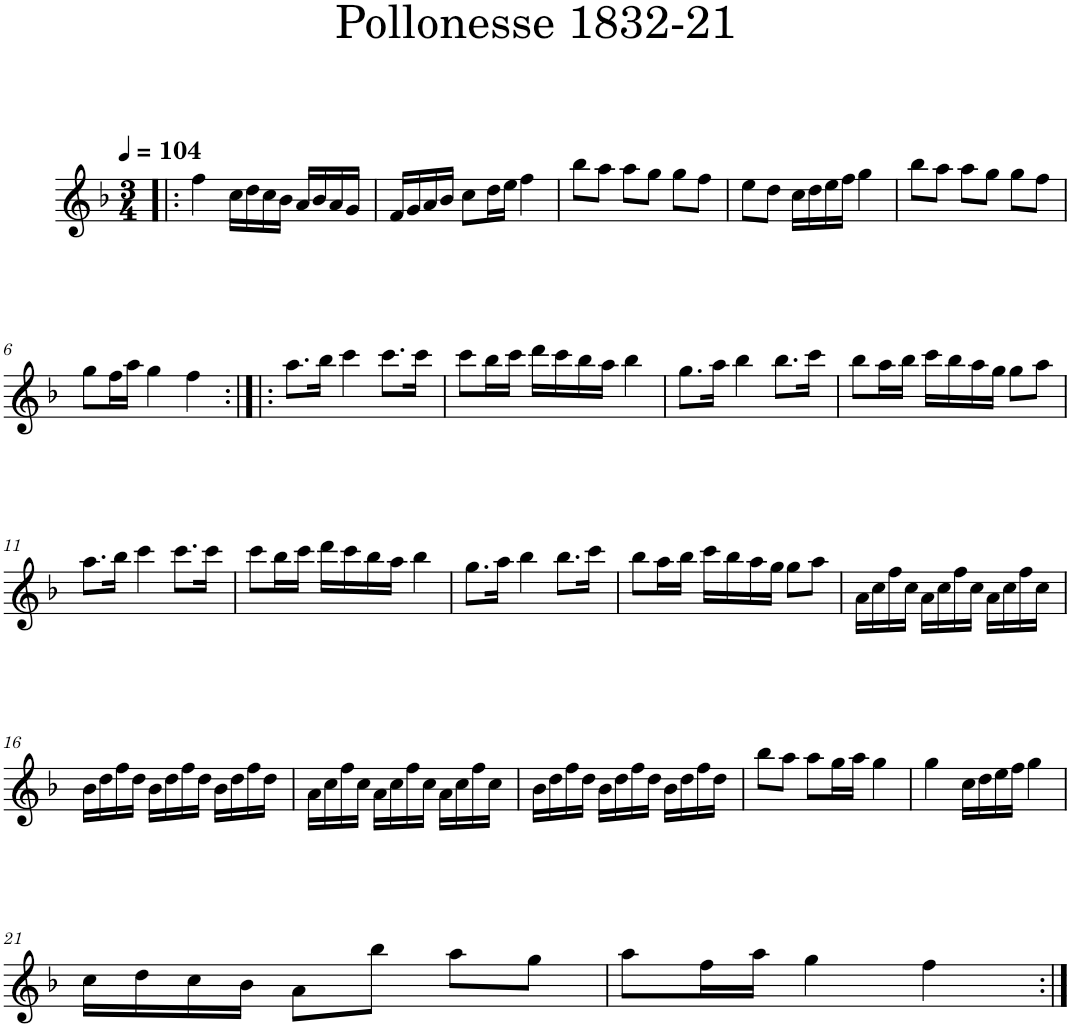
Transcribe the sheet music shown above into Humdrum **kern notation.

**kern
*part1
*staff1
*I"Piano
*I'Pno
*clefG2
*k[b-]
*F:
*M3/4
*MM104
=1!|:
4ff\
16cc\LL
16dd\
16cc\
16b-\JJ
16a/LL
16b-/
16a/
16g/JJ
=2
16f/LL
16g/
16a/
16b-/JJ
8cc\L
16dd\L
16ee\JJ
4ff\
=3
8bb-\L
8aa\J
8aa\L
8gg\J
8gg\L
8ff\J
=4
8ee\L
8dd\J
16cc\LL
16dd\
16ee\
16ff\JJ
4gg\
=5
8bb-\L
8aa\J
8aa\L
8gg\J
8gg\L
8ff\J
!!LO:LB:g=z
=6
8gg\L
16ff\L
16aa\JJ
4gg\
4ff\
=7:|!|:
8.aa\L
16bb-\Jk
4ccc\
8.ccc\L
16ccc\Jk
=8
8ccc\L
16bb-\L
16ccc\JJ
16ddd\LL
16ccc\
16bb-\
16aa\JJ
4bb-\
=9
8.gg\L
16aa\Jk
4bb-\
8.bb-\L
16ccc\Jk
=10
8bb-\L
16aa\L
16bb-\JJ
16ccc\LL
16bb-\
16aa\
16gg\JJ
8gg\L
8aa\J
!!LO:LB:g=z
=11
8.aa\L
16bb-\Jk
4ccc\
8.ccc\L
16ccc\Jk
=12
8ccc\L
16bb-\L
16ccc\JJ
16ddd\LL
16ccc\
16bb-\
16aa\JJ
4bb-\
=13
8.gg\L
16aa\Jk
4bb-\
8.bb-\L
16ccc\Jk
=14
8bb-\L
16aa\L
16bb-\JJ
16ccc\LL
16bb-\
16aa\
16gg\JJ
8gg\L
8aa\J
=15
16a\LL
16cc\
16ff\
16cc\JJ
16a\LL
16cc\
16ff\
16cc\JJ
16a\LL
16cc\
16ff\
16cc\JJ
!!LO:LB:g=z
=16
16b-\LL
16dd\
16ff\
16dd\JJ
16b-\LL
16dd\
16ff\
16dd\JJ
16b-\LL
16dd\
16ff\
16dd\JJ
=17
16a\LL
16cc\
16ff\
16cc\JJ
16a\LL
16cc\
16ff\
16cc\JJ
16a\LL
16cc\
16ff\
16cc\JJ
=18
16b-\LL
16dd\
16ff\
16dd\JJ
16b-\LL
16dd\
16ff\
16dd\JJ
16b-\LL
16dd\
16ff\
16dd\JJ
=19
8bb-\L
8aa\J
8aa\L
16gg\L
16aa\JJ
4gg\
=20
4gg\
16cc\LL
16dd\
16ee\
16ff\JJ
4gg\
!!LO:LB:g=z
=21
16cc\LL
16dd\
16cc\
16b-\JJ
8a\L
8bb-\J
8aa\L
8gg\J
=22
8aa\L
16ff\L
16aa\JJ
4gg\
4ff\
=:|!
*-
